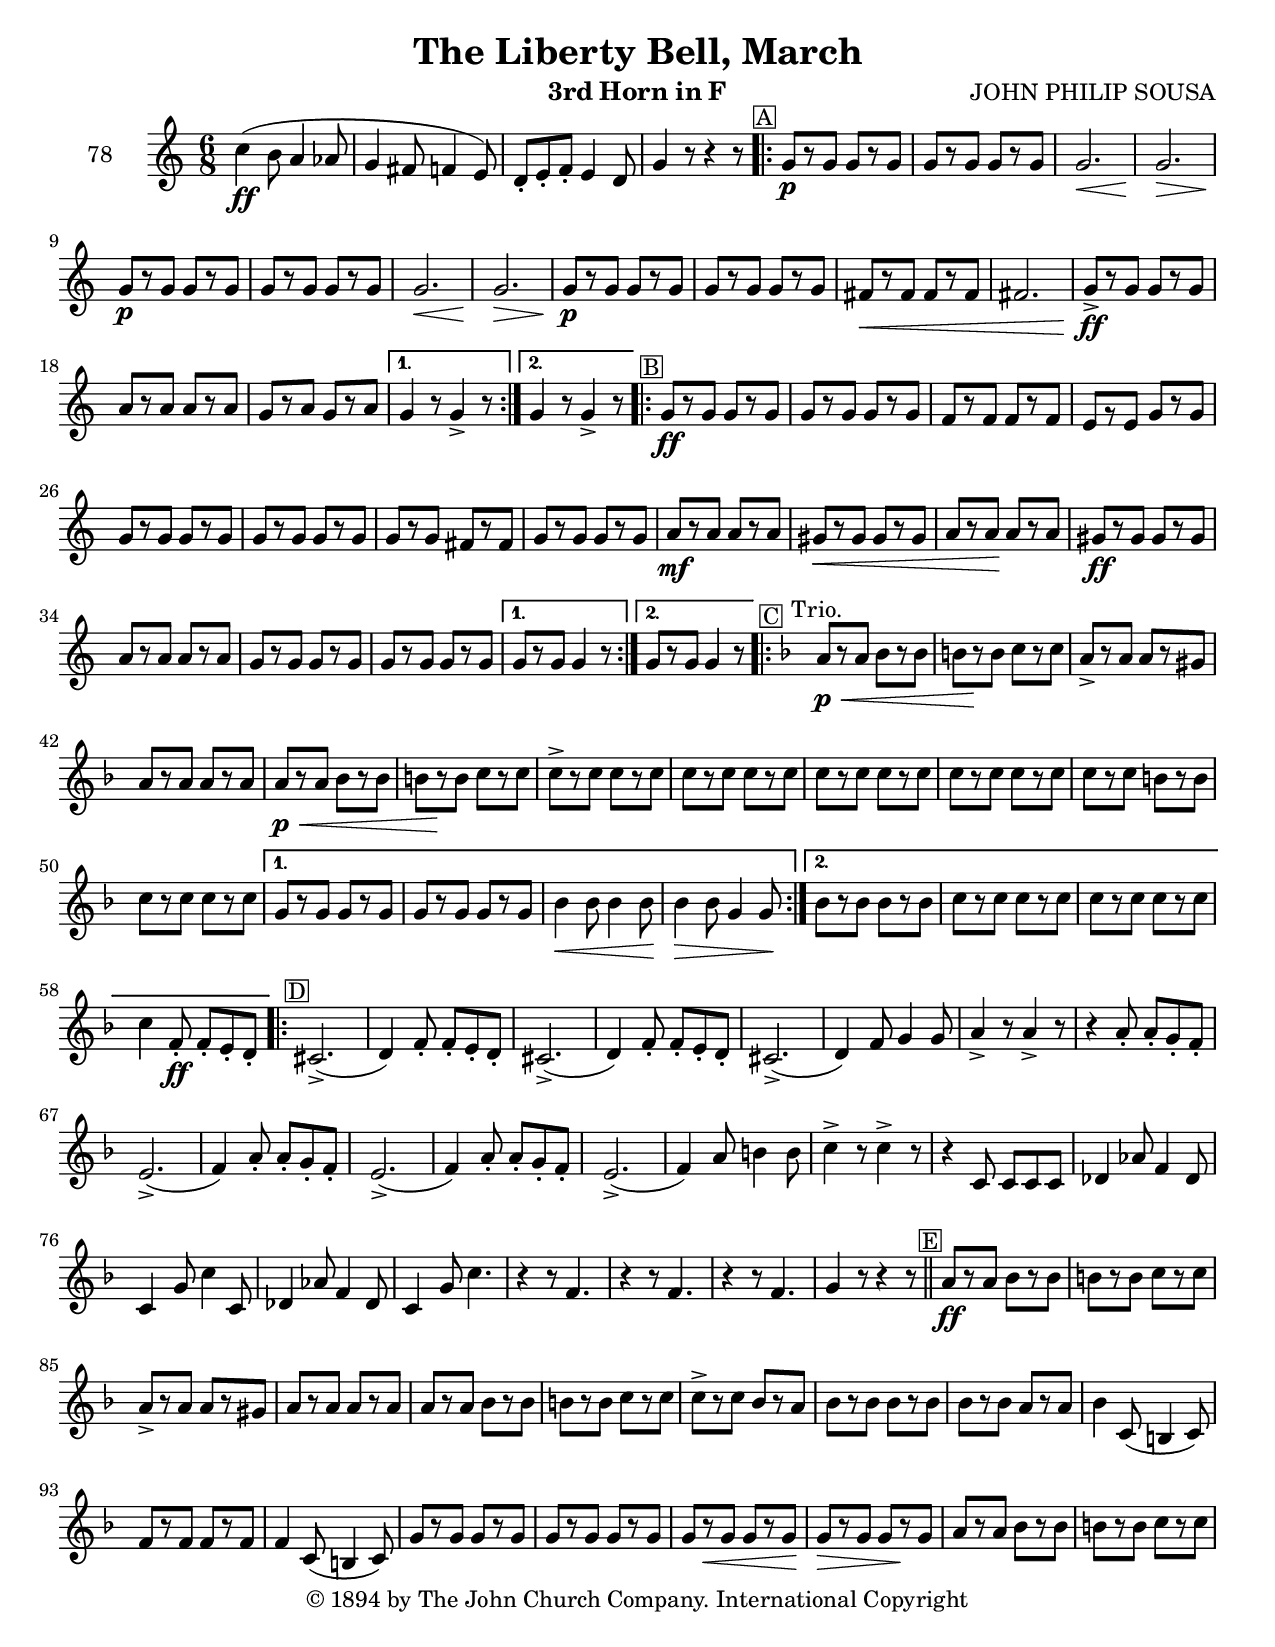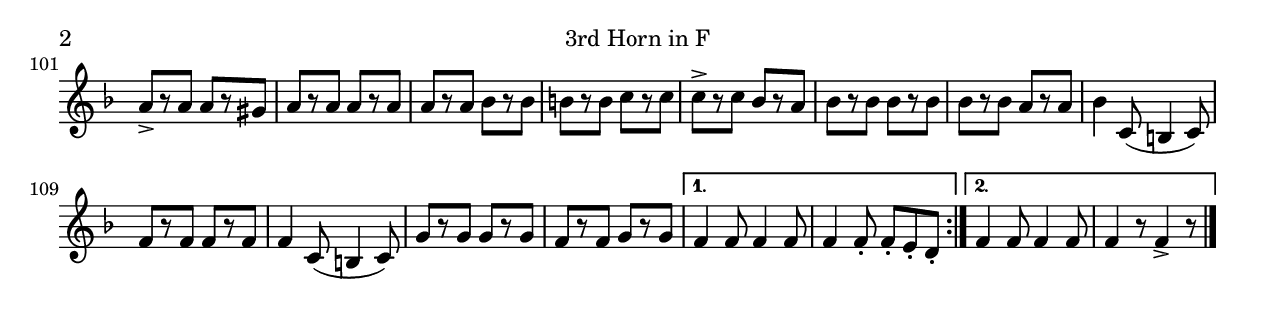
\version "2.12.1"

\include "english.ly"

\header {
         title = "The Liberty Bell, March"
         instrument = \markup {3rd Horn in F}
         composer = "JOHN PHILIP SOUSA"
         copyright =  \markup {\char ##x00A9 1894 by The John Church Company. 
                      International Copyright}
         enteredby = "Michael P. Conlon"

}

\paper{   
  #(set-paper-size "letter")
                       
  %papersize = "6.75in, 5.25in"                    
        %papersize = "432pt, 324pt"                    
        %pagenumber = "no"                              
        %linewidth = "6in"                              
      }

global = {
  \key c \major
  \clef G
  \time 6/8
  \override MultiMeasureRest #'expand-limit = #2
}

frenchhornthree = \relative c'' {
  \global

    %Introduction
    %Bars 1-6
    c4\ff( b8 a4 af8 g4 fs8 f4 e8)
    %Bars 3-4
    d8-. e-. f-. e4 d8 g4 r8 r4 r8 
    %Part A
    \repeat volta 2 {
      %Bars 5-7
      g8\p[^\markup \halign #1.5 \box { A } 
      r g] g[ r g] g[ r g] g[ r g] g2.\<\!
      %Bars 8-10
      g2.\> g8[\p r g] g[ r g] g[ r g] g[ r g]
      %Bars 11-14
      g2.\< g\!\> g8\p[\! r g] g[ r g] g[ r g] g[ r g]
      %Bars 15-17
      fs8[\< r fs] fs[ r fs] fs2. g8[\ff-> r g] g[ r g] a[ r a] a[ r a]
      %Bars 18-21
      g8[ r a] g[ r a]
    } \alternative { { g4 r8 g4-> r8 } { g4 r8 g4-> r8 } }

    %part B
    %Bar 22
    \repeat volta 2 { g8[\ff^\markup \halign #0.8 \box { B } r g] g[ r g]
      %Bars 23-26
      g[ r g] g[ r g] f[ r f] f[ r f] e[ r e] g[ r g] g[ r g] g[ r g]
      %Bars 27-30
      g[ r g] g[ r g] g[ r g] fs[ r fs] g[ r g] g[ r g] a[\mf r a] a[ r a]
      %Bars 31-33
      gs[\< r gs] gs[ r gs] a[ r a]\! a[ r a] gs[\ff r gs] gs[ r gs] 
      %Bars 34-36
      a[ r a] a[ r a] g[ r g] g[ r g] g[ r g] g[ r g]
      %Bars 37-38  
    } \alternative { { g[ r g] g4 r8 } { g[ r g] g4 r8 } }

  %Part C, Trio
  \clef G \key f \major
  
  \repeat volta 2 {
    %Bar 39
    a[\p\<^\markup \halign #4 \box { C }^\markup \halign #0 "Trio." r a]
    bf[ r bf]
    %Bars 40-43
    b[ r\! b] c[ r c] a->[ r a] a[ r gs] a[ r a] a[ r a] a[\p\< r a] bf[ r bf] 
    %Bars 44-47
    b[ r\! b] c[ r c] c[-> r c] c[ r c] c[ r c] c[ r c] c[ r c] c[ r c]
    %Bars 48-50
    c[ r c] c[ r c] c[ r c] b[ r b] c[ r c] c[ r c]
  } \alternative {
    %Bars 51-54
    { g[ r g] g[ r g] g[ r g] g[ r g] bf4\< bf8 bf4 bf8\! bf4\> bf8 g4 g8\! }
    %Bars 55-58
    { bf[ r bf] bf[ r bf] c[ r c] c[ r c] c[ r c] c[ r c] c4 f,8-.\ff f-. e-. d-. } 
  }
  
  \repeat volta 2 {
    %Bars 59-61
    cs2.(->^\markup \halign #1 \box { D } d4) f8-. f-. e-. d-. cs2.(-> 
    %Bars 62-65
    d4) f8-. f-. e-. d-. cs2.->( d4) f8 g4 g8 a4-> r8 a4-> r8 
    %Bars 66-70
    r4 a8-. a-. g-. f-. e2.->( f4) a8-. a-. g-. f-. e2.->( f4) a8-. a-. g-. f-.
    %Bars 71-75
    e2.->( f4) a8 b4 b8 c4-> r8 c4-> r8 r4 c,8 c c c df4 af'8 f4 df8
    %Bars 76-81
    c4 g'8 c4 c,8 df4 af'8 f4 df8 c4 g'8 c4. r4 r8 f,4. r4 r8 f4. r4 r8 f4. 
    %Bar 82
    g4 r8 r4 r8
    \bar "||"
    %Bars 83-84
    a8[^\markup \halign #1 \box { E }\ff r a] bf[ r bf] b[ r b] c[ r c] 
    %Bars 85-88
    a->[ r a] a[ r gs] a[ r a] a[ r a] a[ r a] bf[ r bf] b[ r b] c[ r c]
    %Bars 89-92
    c->[ r c] bf[ r a] bf[ r bf] bf[ r bf] bf[ r bf] a[ r a] bf4 c,8( b4 c8)
    %Bars 92-95
    f[ r f] f[ r f] f4 c8( b4 c8) g'[ r g] g[ r g] 
    %Bars 96-99
    g[ r g] g[ r g] g[ r\< g] g[ r g]\! g\>[ r g] g[ r\! g] a[ r a] bf[ r bf]
    %Bars 100-103
    b[ r b] c[ r c] a->[ r a] a[ r gs] a[ r a] a[ r a] a[ r a] bf[ r bf]
    %Bars 104-107
    b[ r b] c[ r c] c->[ r c] bf[ r a] bf[ r bf] bf[ r bf] bf[ r bf] a[ r a] 
    %Bars 108-111
    bf4 c,8( b4 c8) f[ r f] f[ r f] f4 c8( b4 c8) g'[ r g] g[ r g]
    %Bar 112
    f[ r f] g[ r g] 
    %Bars 113-116
  } \alternative { { f4 f8 f4 f8 f4 f8-. f-. e-. d-. } 
                   { f4 f8 f4 f8 f4 r8 f4-> r8 } 
  }
  \bar "|."
}

\score {
  \new Staff \with {
    instrumentName = "78"
  } \frenchhornthree
  \layout {
    %#(layout-set-staff-size 20)
    \context { \Score \override SpacingSpanner
      #'common-shortest-duration = #(ly:make-moment 1 5) }
  }
}
